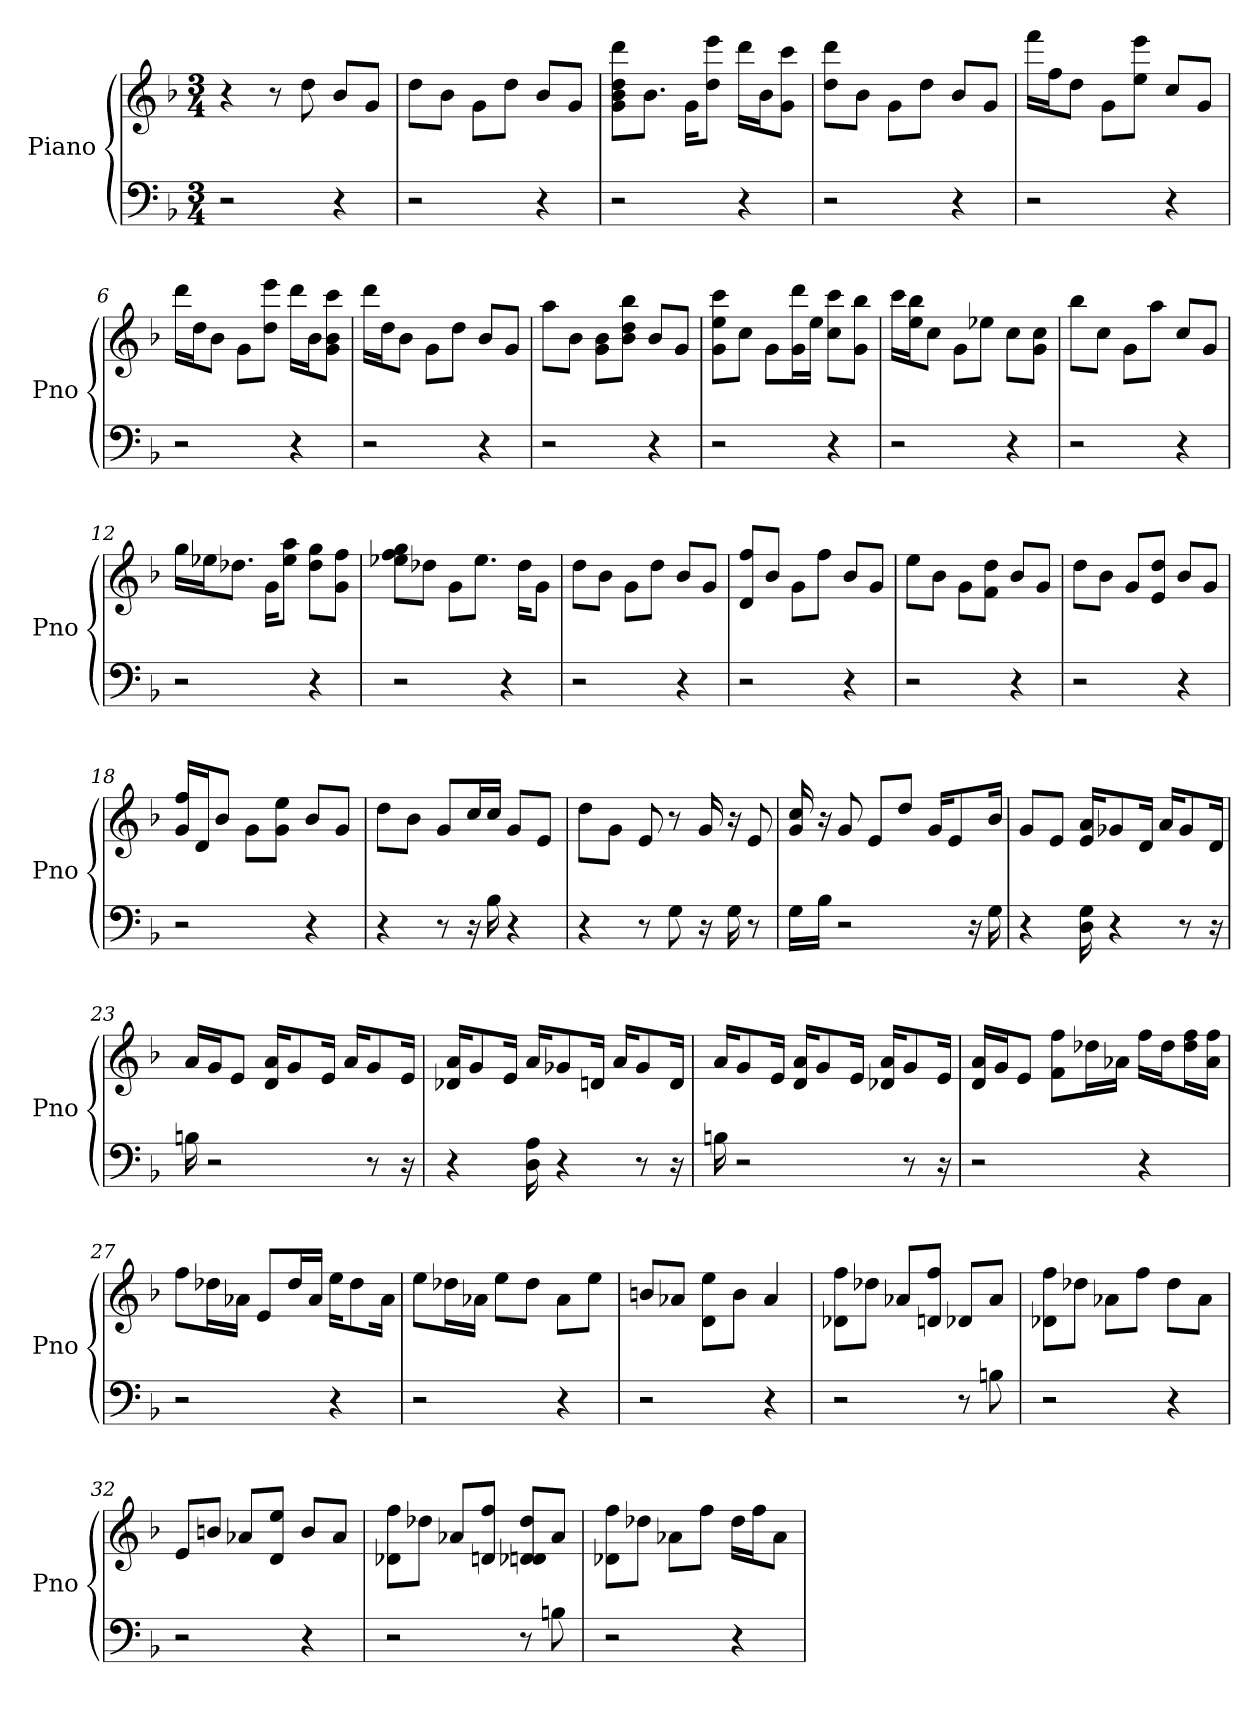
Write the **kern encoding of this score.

**kern	**kern
*part1	*part1
*staff2	*staff1
*I"Piano	*
*I'Pno	*
*clefF4	*clefG2
*k[b-]	*k[b-]
*F:	*F:
*M3/4	*M3/4
*MM120	*MM120
=1	=1
2r	4r
.	8r
.	8dd
4r	8b-/L
.	8g/J
=2	=2
2r	8dd\L
.	8b-\J
.	8g\L
.	8dd\J
4r	8b-/L
.	8g/J
=3	=3
2r	8ddd\ 8g\ 8b-\ 8dd\L
.	8.b-\J
.	16g\KL
.	8dd\ 8eee\J
4r	16ddd\LL
.	16b-\J
.	8ccc\ 8g\J
=4	=4
2r	8dd\ 8ddd\L
.	8b-\J
.	8g\L
.	8dd\J
4r	8b-/L
.	8g/J
=5	=5
2r	16fff\LL
.	16ff\J
.	8dd\J
.	8g\L
.	8eee\ 8ee\J
4r	8cc/L
.	8g/J
=6	=6
2r	16ddd\LL
.	16dd\J
.	8b-\J
.	8g\L
.	8eee\ 8dd\J
4r	16ddd\LL
.	16b-\J
.	8b-\ 8g\ 8ccc\J
=7	=7
2r	16ddd\LL
.	16dd\J
.	8b-\J
.	8g\L
.	8dd\J
4r	8b-/L
.	8g/J
=8	=8
2r	8aa\L
.	8b-\J
.	8b-\ 8g\L
.	8b-\ 8bb-\ 8dd\J
4r	8b-/L
.	8g/J
=9	=9
2r	8ccc\ 8g\ 8ee\L
.	8cc\J
.	8g\L
.	16ddd\ 16g\L
.	16ee\JJ
4r	8ccc\ 8cc\L
.	8g\ 8bb-\J
=10	=10
2r	16ccc\LL
.	16ee\ 16bb-\J
.	8cc\J
.	8g\L
.	8ee-\J
4r	8cc\L
.	8g\ 8cc\J
=11	=11
2r	8bb-\L
.	8cc\J
.	8g\L
.	8aa\J
4r	8cc/L
.	8g/J
=12	=12
2r	16gg\LL
.	16ee-\J
.	8.dd-\J
.	16g\KL
.	8ee-\ 8aa\J
4r	8gg\ 8dd-\L
.	8ff\ 8g\J
=13	=13
2r	8ff\ 8gg\ 8ee-\L
.	8dd-\J
.	8g\L
.	8.ee-\J
4r	.
.	16dd-\KL
.	8g\J
=14	=14
2r	8dd\L
.	8b-\J
.	8g\L
.	8dd\J
4r	8b-/L
.	8g/J
=15	=15
2r	8d/ 8ff/L
.	8b-/J
.	8g\L
.	8ff\J
4r	8b-/L
.	8g/J
=16	=16
2r	8ee\L
.	8b-\J
.	8g\L
.	8f\ 8dd\J
4r	8b-/L
.	8g/J
=17	=17
2r	8dd\L
.	8b-\J
.	8g/L
.	8dd/ 8e/J
4r	8b-/L
.	8g/J
=18	=18
2r	16g/ 16ff/LL
.	16d/J
.	8b-/J
.	8g\L
.	8g\ 8ee\J
4r	8b-/L
.	8g/J
=19	=19
4r	8dd\L
.	8b-\J
8r	8g/L
16r	16cc/L
16B-	16cc/JJ
4r	8g/L
.	8e/J
=20	=20
4r	8dd\L
.	8g\J
8r	8e
8G	8r
16r	16g
16G	16r
8r	8e
=21	=21
16G\LL	16g 16cc
16B-\JJ	16r
2r	8g
.	8e/L
.	8dd/J
.	16g/KL
.	8e/
16r	.
16G	16b-/Jk
=22	=22
4r	8g/L
.	8e/J
16G 16D	16e/ 16a/KL
4r	8g-/
.	16d/Jk
.	16a/KL
8r	8g-/
16r	16d/Jk
=23	=23
16B	16a/LL
2r	16g/J
.	8e/J
.	16d/ 16a/KL
.	8g/
.	16e/Jk
.	16a/KL
8r	8g/
16r	16e/Jk
=24	=24
4r	16a/ 16d-/KL
.	8g/
.	16e/Jk
16D 16A	16a/KL
4r	8g-/
.	16d/Jk
.	16a/KL
8r	8g-/
16r	16d/Jk
=25	=25
16B	16a/KL
2r	8g/
.	16e/Jk
.	16a/ 16d/KL
.	8g/
.	16e/Jk
.	16a/ 16d-/KL
8r	8g/
16r	16e/Jk
=26	=26
2r	16d/ 16a/LL
.	16g/J
.	8e/J
.	8ff\ 8f\L
.	16dd-\L
.	16a-\JJ
4r	16ff\LL
.	16dd-\J
.	16dd-\ 16ff\L
.	16a-\ 16ff\JJ
=27	=27
2r	8ff\L
.	16dd-\L
.	16a-\JJ
.	8e/L
.	16dd-/L
.	16a-/JJ
4r	16ee\KL
.	8dd-\
.	16a-\Jk
=28	=28
2r	8ee\L
.	16dd-\L
.	16a-\JJ
.	8ee\L
.	8dd-\J
4r	8a-\L
.	8ee\J
=29	=29
2r	8b/L
.	8a-/J
.	8ee\ 8d\L
.	8b\J
4r	4a-
=30	=30
2r	8ff\ 8d-\L
.	8dd-\J
.	8a-/L
.	8ff/ 8d/J
8r	8d-/L
8B	8a-/J
=31	=31
2r	8ff\ 8d-\L
.	8dd-\J
.	8a-\L
.	8ff\J
4r	8dd-\L
.	8a-\J
=32	=32
2r	8e/L
.	8b/J
.	8a-/L
.	8ee/ 8d/J
4r	8b/L
.	8a-/J
=33	=33
2r	8ff\ 8d-\L
.	8dd-\J
.	8a-/L
.	8ff/ 8d/J
8r	8d-/ 8dd-/ 8d/L
8B	8a-/J
=34	=34
2r	8ff\ 8d-\L
.	8dd-\J
.	8a-\L
.	8ff\J
4r	16dd-\LL
.	16ff\J
.	8a-\J
=	=
*-	*-
